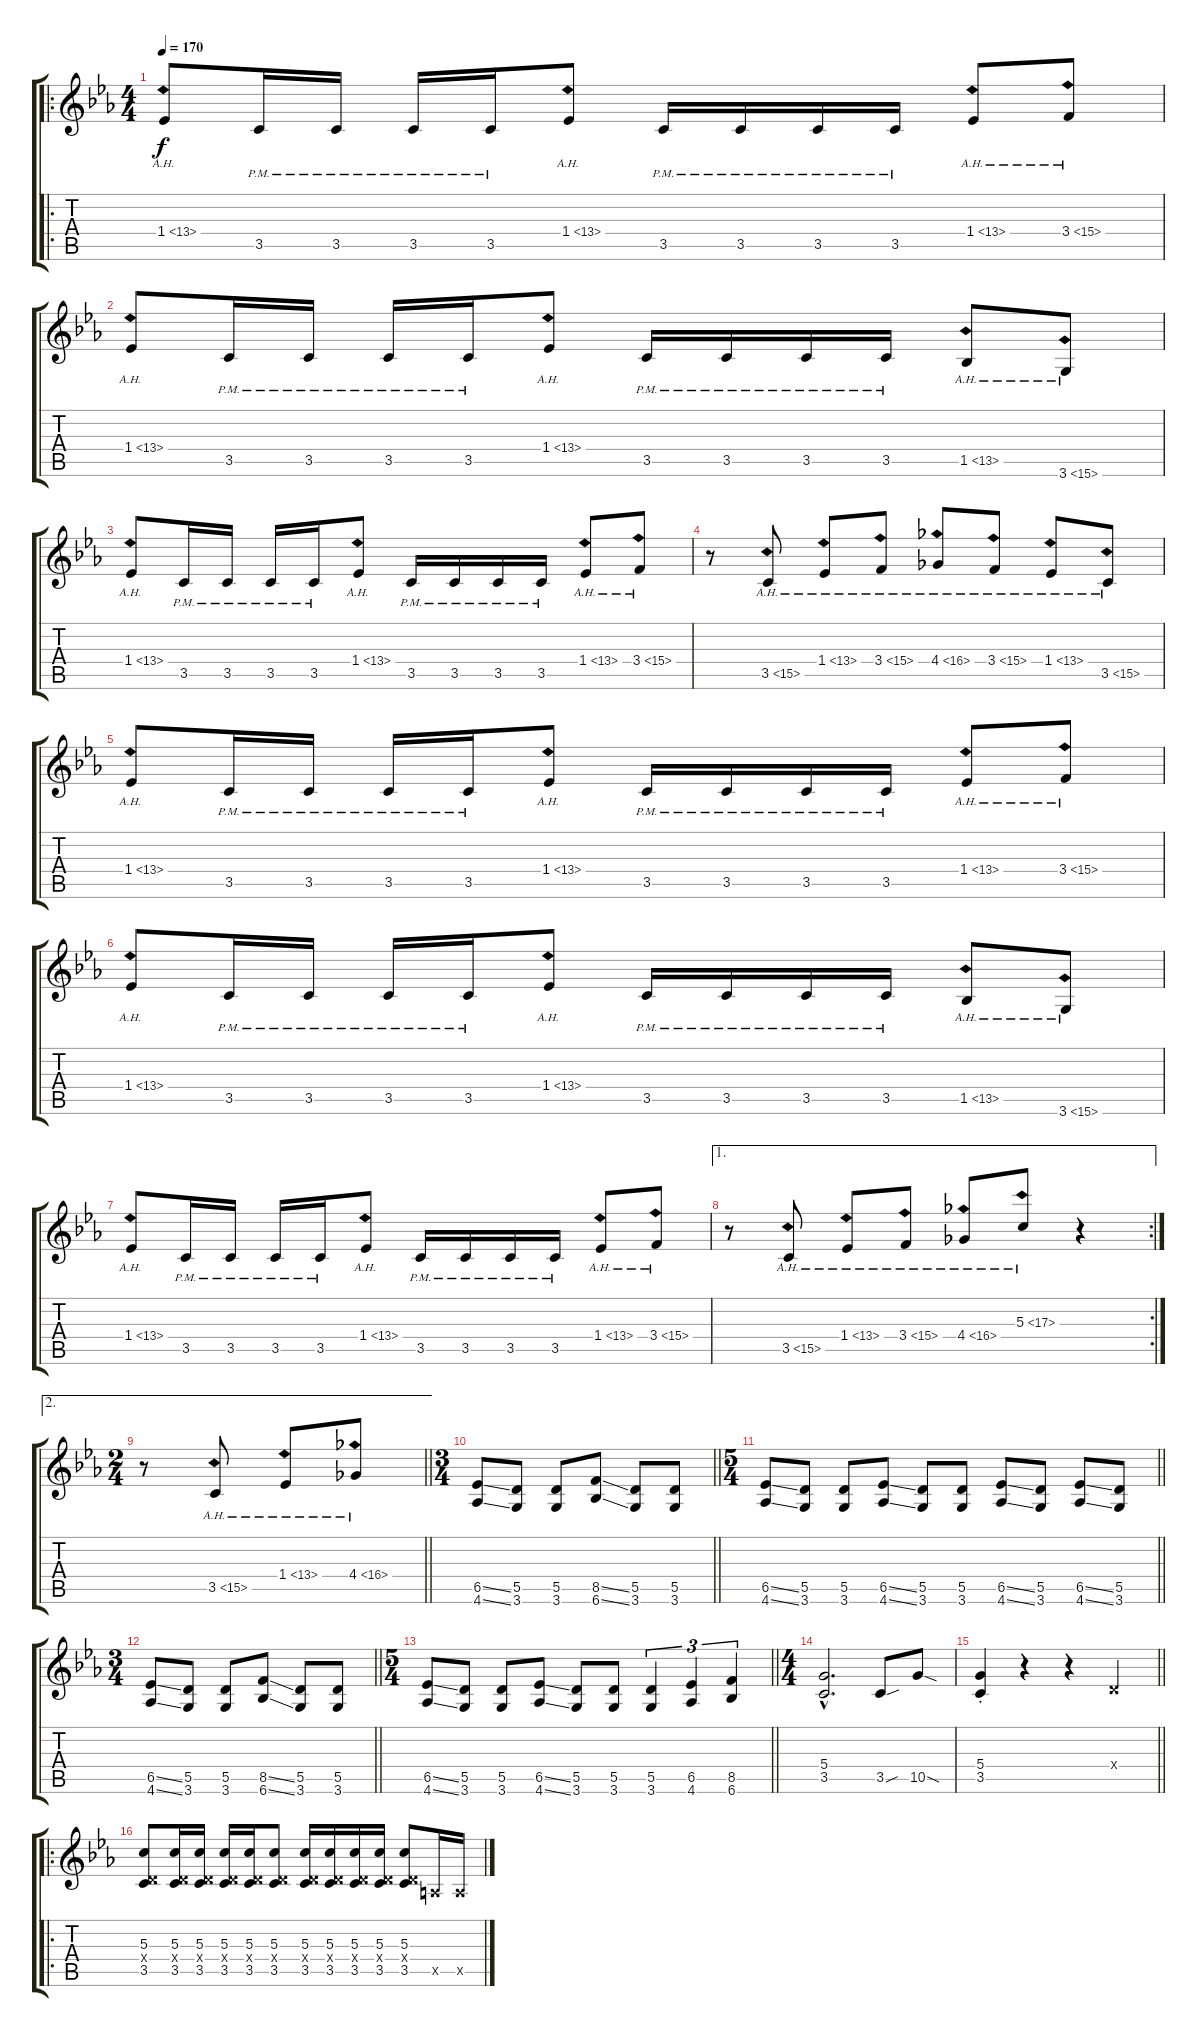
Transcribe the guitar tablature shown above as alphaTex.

\track "" {instrument distortionguitar}
\staff {score tabs}
\tuning (E4 B3 G3 D3 A2 E2) {hide}
\ro
\ts (4 4)
\tempo 170
\clef g2
\ks eb
1.4{ah 12}.8{dy f} 3.5{pm}.16 3.5{pm}.16 3.5{pm}.16 3.5{pm}.16 1.4{ah 12}.8 3.5{pm}.16 3.5{pm}.16 3.5{pm}.16 3.5{pm}.16 1.4{ah 12}.8 3.4{ah 12}.8 |
1.4{ah 12}.8 3.5{pm}.16 3.5{pm}.16 3.5{pm}.16 3.5{pm}.16 1.4{ah 12}.8 3.5{pm}.16 3.5{pm}.16 3.5{pm}.16 3.5{pm}.16 1.5{ah 12}.8 3.6{ah 12}.8 |
1.4{ah 12}.8 3.5{pm}.16 3.5{pm}.16 3.5{pm}.16 3.5{pm}.16 1.4{ah 12}.8 3.5{pm}.16 3.5{pm}.16 3.5{pm}.16 3.5{pm}.16 1.4{ah 12}.8 3.4{ah 12}.8 |
r.8 3.5{ah 12}.8 1.4{ah 12}.8 3.4{ah 12}.8 4.4{ah 12}.8 3.4{ah 12}.8 1.4{ah 12}.8 3.5{ah 12}.8 |
1.4{ah 12}.8 3.5{pm}.16 3.5{pm}.16 3.5{pm}.16 3.5{pm}.16 1.4{ah 12}.8 3.5{pm}.16 3.5{pm}.16 3.5{pm}.16 3.5{pm}.16 1.4{ah 12}.8 3.4{ah 12}.8 |
1.4{ah 12}.8 3.5{pm}.16 3.5{pm}.16 3.5{pm}.16 3.5{pm}.16 1.4{ah 12}.8 3.5{pm}.16 3.5{pm}.16 3.5{pm}.16 3.5{pm}.16 1.5{ah 12}.8 3.6{ah 12}.8 |
1.4{ah 12}.8 3.5{pm}.16 3.5{pm}.16 3.5{pm}.16 3.5{pm}.16 1.4{ah 12}.8 3.5{pm}.16 3.5{pm}.16 3.5{pm}.16 3.5{pm}.16 1.4{ah 12}.8 3.4{ah 12}.8 |
\ae 1
\rc 2
r.8 3.5{ah 12}.8 1.4{ah 12}.8 3.4{ah 12}.8 4.4{ah 12}.8 5.3{ah 12}.8 r.4 |
\ae 2
\ts (2 4)
\barLineRight lightlight
r.8 3.5{ah 12}.8 1.4{ah 12}.8 4.4{ah 12}.8 |
\ts (3 4)
\barLineRight lightlight
(6.5{ss} 4.6{ss}).8 (5.5 3.6).8 (5.5 3.6).8 (8.5{ss} 6.6{ss}).8 (5.5 3.6).8 (5.5 3.6).8 |
\ts (5 4)
\barLineRight lightlight
(6.5{ss} 4.6{ss}).8 (5.5 3.6).8 (5.5 3.6).8 (6.5{ss} 4.6{ss}).8 (5.5 3.6).8 (5.5 3.6).8 (6.5{ss} 4.6{ss}).8 (5.5 3.6).8 (6.5{ss} 4.6{ss}).8 (5.5 3.6).8 |
\ts (3 4)
\barLineRight lightlight
(6.5{ss} 4.6{ss}).8 (5.5 3.6).8 (5.5 3.6).8 (8.5{ss} 6.6{ss}).8 (5.5 3.6).8 (5.5 3.6).8 |
\ts (5 4)
\barLineRight lightlight
(6.5{ss} 4.6{ss}).8 (5.5 3.6).8 (5.5 3.6).8 (6.5{ss} 4.6{ss}).8 (5.5 3.6).8 (5.5 3.6).8 (5.5 3.6).4{tu (3 2)} (6.5 4.6).4{tu (3 2)} (8.5 6.6).4{tu (3 2)} |
\ts (4 4)
(5.4{hac} 3.5{hac}).2{d} 3.5{sou}.8 10.5{sod}.8 |
\barLineRight lightlight
(5.4{st} 3.5).4 r.4 r.4 0.4{x}.4 |
\ro
(5.3 0.4{x} 3.5).8 (5.3 0.4{x} 3.5).16 (5.3 0.4{x} 3.5).16 (5.3 0.4{x} 3.5).16 (5.3 0.4{x} 3.5).16 (5.3 0.4{x} 3.5).8 (5.3 0.4{x} 3.5).16 (5.3 0.4{x} 3.5).16 (5.3 0.4{x} 3.5).16 (5.3 0.4{x} 3.5).16 (5.3 0.4{x} 3.5).8 0.5{x}.16 0.5{x}.16
